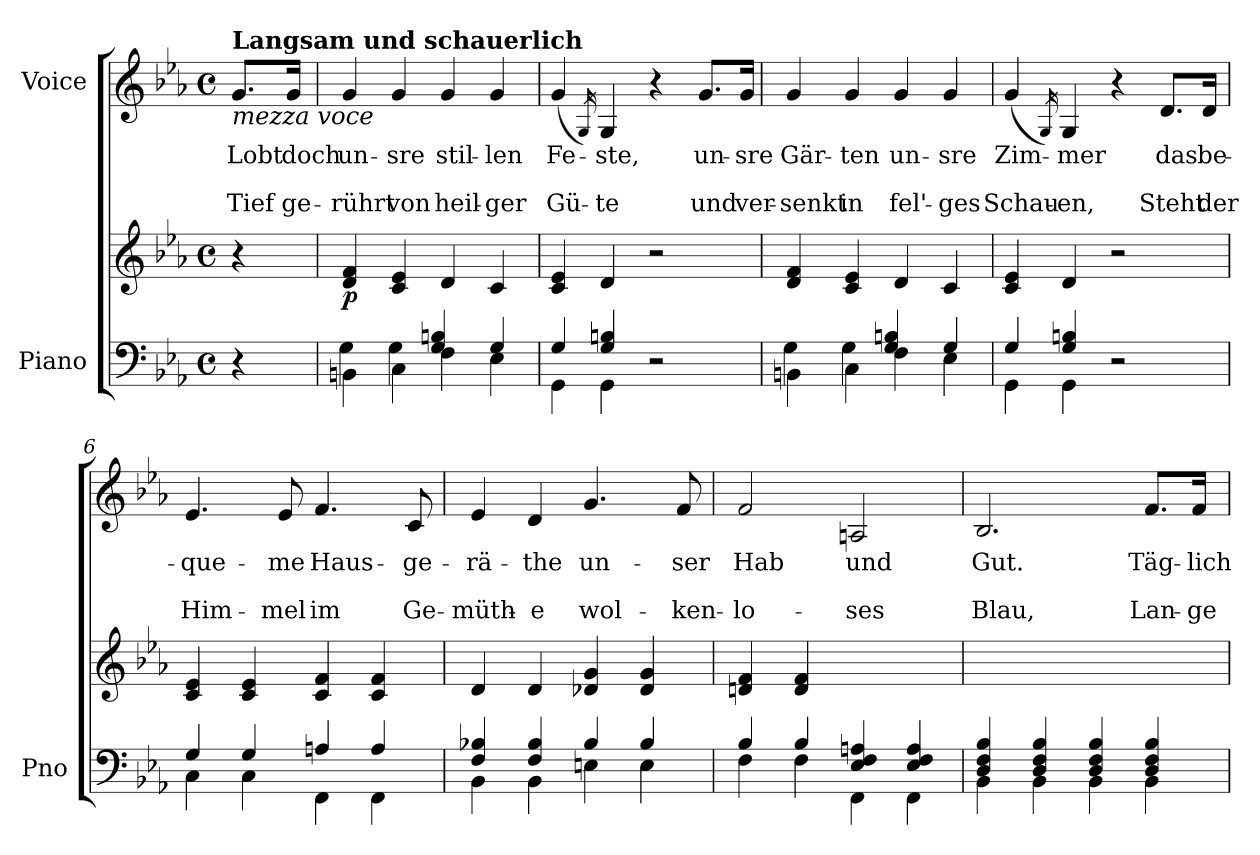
**kern	**kern	**dynam	**kern	**text	**text	**text
*part2	*part2	*part2	*part1	*part1	*part1	*part1
*staff3	*staff2	*staff2/3	*staff1	*staff1	*staff1	*staff1
*I"Piano	*	*	*I"Voice	*	*	*
*I'Pno	*	*	*	*	*	*
*clefF4	*clefG2	*	*clefG2	*	*	*
*k[b-e-a-]	*k[b-e-a-]	*	*k[b-e-a-]	*	*	*
*M4/4	*M4/4	*	*M4/4	*	*	*
*met(c)	*met(c)	*	*met(c)	*	*	*
=1	=1	=1	=1	=1	=1	=1
!	!	!	!LO:TX:a:B:t=Langsam und schauerlich	!	!	!
!	!	!	!LO:TX:b:i:t=mezza voce	!	!	!
!	!	!	!	!LO:LY:b	!	!LO:LY:b
4r	4r	.	8.g/L	Lobt	.	Tief
!	!	!	!	!LO:LY:b	!	!LO:LY:b
.	.	.	16g/Jk	doch	.	ge-
=2	=2	=2	=2	=2	=2	=2
*^	*	*	*	*	*	*
!	!	!	!LO:DY:b	!	!LO:LY:b	!	!LO:LY:b
4BBn\	4G\	4d/ 4f/	p	4g/	un-	.	-rührt
!	!	!	!	!	!LO:LY:b	!	!LO:LY:b
4C\	4G\	4c/ 4e-/	.	4g/	-sre	.	von
!	!	!	!	!	!LO:LY:b	!	!LO:LY:b
4F\	4G/ 4Bn/	4d/	.	4g/	stil-	.	heil-
!	!	!	!	!	!LO:LY:b	!	!LO:LY:b
4E-\	4G/	4c/	.	4g/	-len	.	-ger
=3	=3	=3	=3	=3	=3	=3	=3
!	!	!	!	!	!LO:LY:b	!	!LO:LY:b
4G/	4GG\	4c/ 4e-/	.	(4g/	Fe-	.	Gü-
.	.	.	.	16qG/)	.	.	.
!	!	!	!	!	!LO:LY:b	!	!LO:LY:b
4G/ 4Bn/	4GG\	4d/	.	4G/	-ste,	.	-te
2r	2ryy	2r	.	4r	.	.	.
!	!	!	!	!	!LO:LY:b	!	!LO:LY:b
.	.	.	.	8.g/L	un-	.	und
!	!	!	!	!	!LO:LY:b	!	!LO:LY:b
.	.	.	.	16g/Jk	-sre	.	ver-
=4	=4	=4	=4	=4	=4	=4	=4
!	!	!	!	!	!LO:LY:b	!	!LO:LY:b
4BBn\	4G\	4d/ 4f/	.	4g/	Gär-	.	-senkt
!	!	!	!	!	!LO:LY:b	!	!LO:LY:b
4C\	4G\	4c/ 4e-/	.	4g/	-ten	.	in
!	!	!	!	!	!LO:LY:b	!	!LO:LY:b
4F\	4G/ 4Bn/	4d/	.	4g/	un-	.	fel'-
!	!	!	!	!	!LO:LY:b	!	!LO:LY:b
4E-\	4G/	4c/	.	4g/	-sre	.	-ges
=5	=5	=5	=5	=5	=5	=5	=5
!	!	!	!	!	!LO:LY:b	!	!LO:LY:b
4G/	4GG\	4c/ 4e-/	.	(4g/	Zim-	.	Schau-
.	.	.	.	16qG/)	.	.	.
!	!	!	!	!	!LO:LY:b	!	!LO:LY:b
4G/ 4Bn/	4GG\	4d/	.	4G/	-mer	.	-en,
2r	2ryy	2r	.	4r	.	.	.
!	!	!	!	!	!LO:LY:b	!	!LO:LY:b
.	.	.	.	8.d/L	das	.	Steht
!	!	!	!	!	!LO:LY:b	!	!LO:LY:b
.	.	.	.	16d/Jk	be-	.	der
=6	=6	=6	=6	=6	=6	=6	=6
!	!	!	!	!	!LO:LY:b	!	!LO:LY:b
4G/	4C\	4c/ 4e-/	.	4.e-/	-que-	.	Him-
4G/	4C\	4c/ 4e-/	.	.	.	.	.
!	!	!	!	!	!LO:LY:b	!	!LO:LY:b
.	.	.	.	8e-/	-me	.	-mel
!	!	!	!	!	!LO:LY:b	!	!LO:LY:b
4An/	4FF\	4c/ 4f/	.	4.f/	Haus-	.	im
4A/	4FF\	4c/ 4f/	.	.	.	.	.
!	!	!	!	!	!LO:LY:b	!	!LO:LY:b
.	.	.	.	8c/	-ge-	.	Ge-
=7	=7	=7	=7	=7	=7	=7	=7
!	!	!	!	!	!LO:LY:b	!	!LO:LY:b
4F/ 4B-X/	4BB-\	4d/	.	4e-/	-rä-	.	-müth-
!	!	!	!	!	!LO:LY:b	!	!LO:LY:b
4F/ 4B-/	4BB-\	4d/	.	4d/	-the	.	-e
!	!	!	!	!	!LO:LY:b	!	!LO:LY:b
4B-/	4En\	4d-X/ 4g/	.	4.g/	un-	.	wol-
4B-/	4E\	4d-/ 4g/	.	.	.	.	.
!	!	!	!	!	!LO:LY:b	!	!LO:LY:b
.	.	.	.	8f/	-ser	.	-ken-
!!LO:LB:g=z
=8	=8	=8	=8	=8	=8	=8	=8
!	!	!	!	!	!LO:LY:b	!	!LO:LY:b
4B-/	4F\	4dn/ 4f/	.	2f/	Hab	.	-lo-
4B-/	4F\	4d/ 4f/	.	.	.	.	.
!	!	!	!	!	!LO:LY:b	!	!LO:LY:b
4E-/ 4F/ 4An/	4FF\	2ryy	.	2An/	und	.	-ses
4E-/ 4F/ 4A/	4FF\	.	.	.	.	.	.
=9	=9	=9	=9	=9	=9	=9	=9
!	!	!	!	!	!LO:LY:b	!	!LO:LY:b
4D/ 4F/ 4B-/	4BB-\	1ryy	.	2.B-/	Gut.	.	Blau,
4D/ 4F/ 4B-/	4BB-\	.	.	.	.	.	.
4D/ 4F/ 4B-/	4BB-\	.	.	.	.	.	.
!	!	!	!	!	!LO:LY:b	!	!LO:LY:b
4D/ 4F/ 4B-/	4BB-\	.	.	8.f/L	Täg-	.	Lan-
!	!	!	!	!	!LO:LY:b	!	!LO:LY:b
.	.	.	.	16f/Jk	-lich	.	-ge
*v	*v	*	*	*	*	*	*
=	=	=	=	=	=	=
*-	*-	*-	*-	*-	*-	*-
